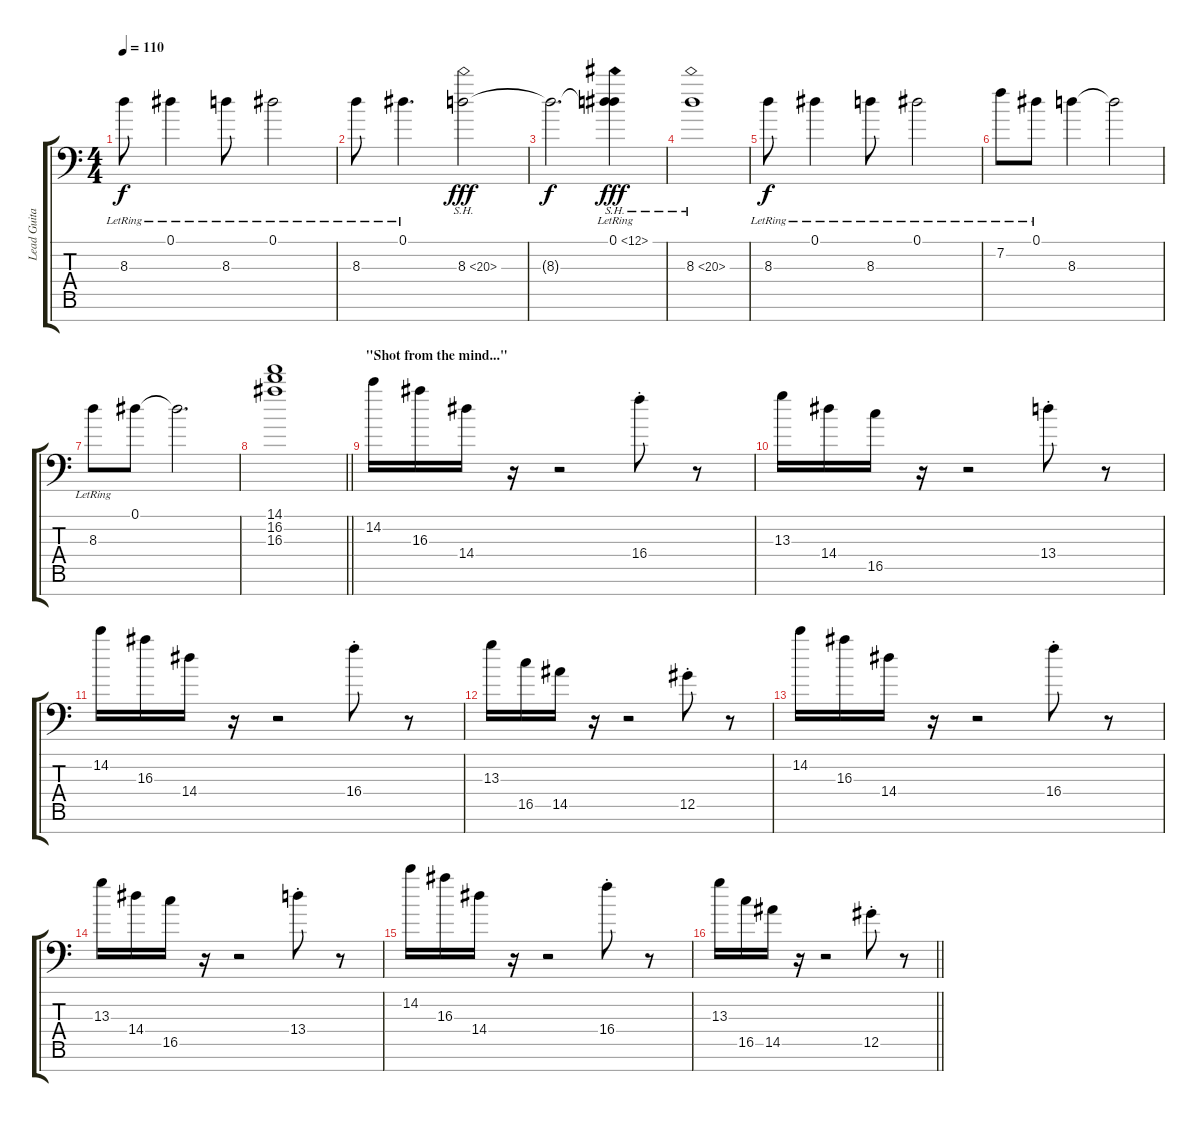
\track ("Lead Guitar 1" "Lead Guita") {instrument distortionguitar}
\staff {score tabs}
\tuning (Eb4 Bb3 Gb3 Db3 Ab2 Eb2 Ab1) {hide}
\ts (4 4)
\tempo 110
\clef f4
\ks c
8.3{lr}.8{dy f} 0.1{lr}.4 8.3{lr}.8 0.1{lr}.2 |
8.3{lr}.8 0.1{lr}.4{d} 8.3{sh 12}.2{dy fff} |
8.3{t}.2{d dy f} (0.1{sh 12 lr} 8.3{t}).4{dy fff} |
8.3{sh 12}.1 |
8.3{lr}.8{dy f} 0.1{lr}.4 8.3{lr}.8 0.1{lr}.2 |
7.2{lr}.8 0.1{lr}.8 8.3.4 8.3{t}.2 |
8.3{lr}.8 0.1.8 0.1{t}.2{d} |
\barLineRight lightlight
(14.1 16.2 16.3).1 |
\section ("" "\"Shot from the mind...\"")
14.2.16{volume 11 balance 8} 16.3.16 14.4.16 r.16 r.2 16.4{st}.8 r.8 |
13.3.16 14.4.16 16.5.16 r.16 r.2 13.4{st}.8 r.8 |
14.2.16 16.3.16 14.4.16 r.16 r.2 16.4{st}.8 r.8 |
13.3.16 16.5.16 14.5.16 r.16 r.2 12.5{st}.8 r.8 |
14.2.16 16.3.16 14.4.16 r.16 r.2 16.4{st}.8 r.8 |
13.3.16 14.4.16 16.5.16 r.16 r.2 13.4{st}.8 r.8 |
14.2.16 16.3.16 14.4.16 r.16 r.2 16.4{st}.8 r.8 |
\barLineRight lightlight
13.3.16 16.5.16 14.5.16 r.16 r.2 12.5{st}.8 r.8
